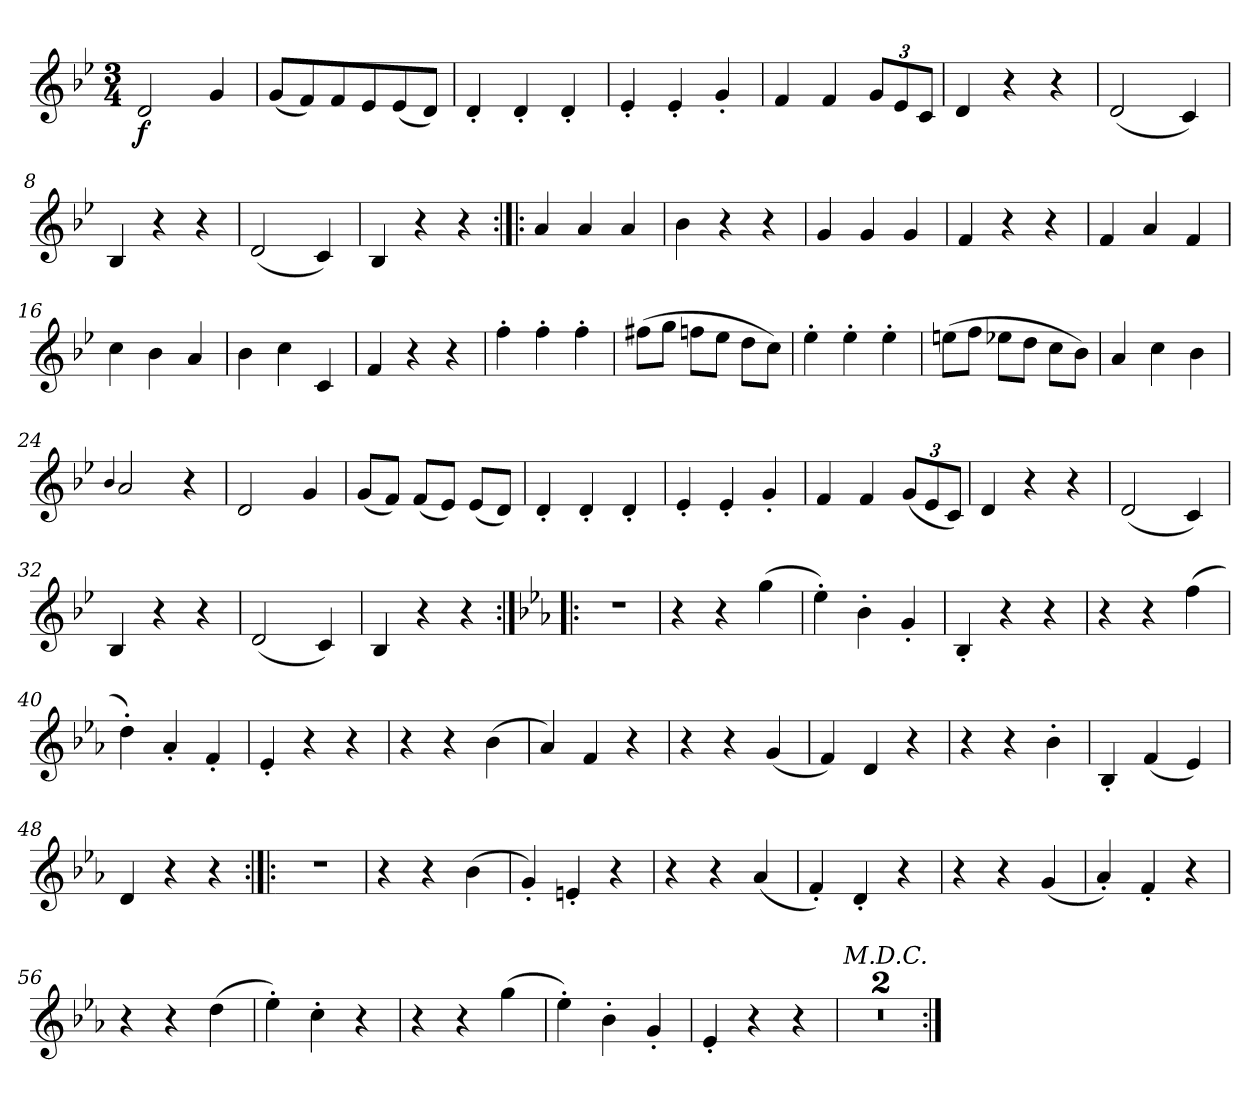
**kern	**dynam
*part1	*part1
*staff1	*staff1
*clefG2	*
*k[b-e-]	*
*B-:	*
*M3/4	*
=1	=1
2d	f
4g	.
=2	=2
(<8gL	.
8f)	.
8f	.
8e-	.
(<8e-	.
8dJ)	.
=3	=3
4d'	.
4d'	.
4d'	.
=4	=4
4e-'	.
4e-'	.
4g'	.
=5	=5
4f	.
4f	.
12gL	.
12e-	.
12cJ	.
=6	=6
4d	.
4r	.
4r	.
=7	=7
(2d	.
4c)	.
=8	=8
4B-	.
4r	.
4r	.
=9	=9
(2d	.
4c)	.
=10	=10
4B-	.
4r	.
4r	.
=11:|!|:	=11:|!|:
4a	.
4a	.
4a	.
=12	=12
4b-	.
4r	.
4r	.
=13	=13
4g	.
4g	.
4g	.
=14	=14
4f	.
4r	.
4r	.
=15	=15
4f	.
4a	.
4f	.
=16	=16
4cc	.
4b-	.
4a	.
=17	=17
4b-	.
4cc	.
4c	.
=18	=18
4f	.
4r	.
4r	.
=19	=19
4ff'	.
4ff'	.
4ff'	.
=20	=20
(8ff#XL	.
8ggJ	.
8ffnL	.
8ee-J	.
8ddL	.
8ccJ)	.
=21	=21
4ee-'	.
4ee-'	.
4ee-'	.
=22	=22
(8eenL	.
8ffJ	.
8ee-XL	.
8ddJ	.
8ccL	.
8b-J)	.
=23	=23
4a	.
4cc	.
4b-	.
=24	=24
4qqb-/	.
2a	.
4r	.
=25	=25
2d	.
4g	.
=26	=26
(8gL	.
8fJ)	.
(8fL	.
8e-J)	.
(8e-L	.
8dJ)	.
=27	=27
4d'	.
4d'	.
4d'	.
=28	=28
4e-'	.
4e-'	.
4g'	.
=29	=29
4f	.
4f	.
(12gL	.
12e-	.
12cJ)	.
=30	=30
4d	.
4r	.
4r	.
=31	=31
(2d	.
4c)	.
=32	=32
4B-	.
4r	.
4r	.
=33	=33
(2d	.
4c)	.
=34	=34
4B-	.
4r	.
4r	.
=35:|!|:	=35:|!|:
*k[b-e-a-]	*
*E-:	*
2.r	.
=36	=36
4r	.
4r	.
(>4gg	.
=37	=37
4ee-')	.
4b-'	.
4g'	.
=38	=38
4B-'	.
4r	.
4r	.
=39	=39
4r	.
4r	.
(>4ff	.
=40	=40
4dd')	.
4a-'	.
4f'	.
=41	=41
4e-'	.
4r	.
4r	.
=42	=42
4r	.
4r	.
(4b-	.
=43	=43
4a-)	.
4f	.
4r	.
=44	=44
4r	.
4r	.
(4g	.
=45	=45
4f)	.
4d	.
4r	.
=46	=46
4r	.
4r	.
4b-'	.
=47	=47
4B-'	.
(4f	.
4e-)	.
=48	=48
4d	.
4r	.
4r	.
=49:|!|:	=49:|!|:
2.r	.
=50	=50
4r	.
4r	.
(4b-	.
=51	=51
4g')	.
4en'	.
4r	.
=52	=52
4r	.
4r	.
(4a-	.
=53	=53
4f')	.
4d'	.
4r	.
=54	=54
4r	.
4r	.
(4g	.
=55	=55
4a-')	.
4f'	.
4r	.
=56	=56
4r	.
4r	.
(4dd	.
=57	=57
4ee-')	.
4cc'	.
4r	.
=58	=58
4r	.
4r	.
(4gg	.
=59	=59
4ee-')	.
4b-'	.
4g'	.
=60	=60
4e-'	.
4r	.
4r	.
=61	=61
!LO:TX:a:i:t=M.D.C.	!
2.r	.
=62	=62
2.r	.
=:|!	=:|!
*-	*-
